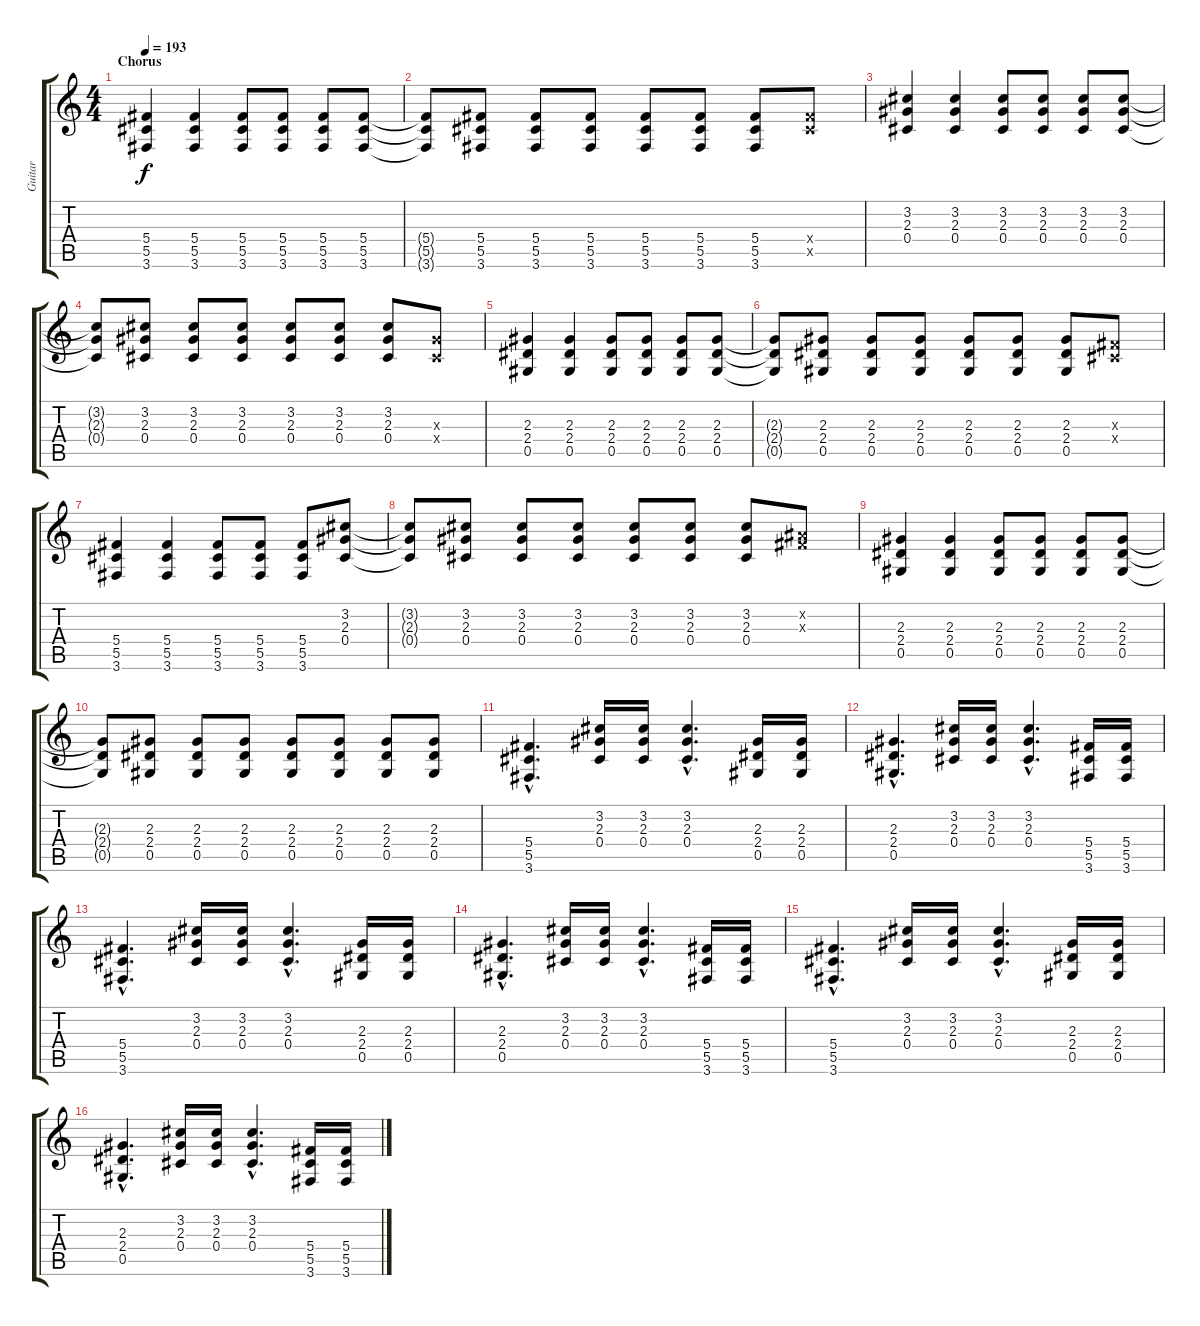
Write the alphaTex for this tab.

\track ("Guitar" "Guitar") {instrument overdrivenguitar}
\staff {score tabs}
\tuning (Eb4 Bb3 Gb3 Db3 Ab2 Eb2) {hide}
\ts (4 4)
\section ("" "Chorus")
\tempo 193
\clef g2
\ks c
(5.4 5.5 3.6).4{dy f} (5.4 5.5 3.6).4 (5.4 5.5 3.6).8 (5.4 5.5 3.6).8 (5.4 5.5 3.6).8 (5.4 5.5 3.6).8 |
(5.4{t} 5.5{t} 3.6{t}).8 (5.4 5.5 3.6).8 (5.4 5.5 3.6).8 (5.4 5.5 3.6).8 (5.4 5.5 3.6).8 (5.4 5.5 3.6).8 (5.4 5.5 3.6).8 (5.4{x} 5.5{x}).8 |
(3.2 2.3 0.4).4 (3.2 2.3 0.4).4 (3.2 2.3 0.4).8 (3.2 2.3 0.4).8 (3.2 2.3 0.4).8 (3.2 2.3 0.4).8 |
(3.2{t} 2.3{t} 0.4{t}).8 (3.2 2.3 0.4).8 (3.2 2.3 0.4).8 (3.2 2.3 0.4).8 (3.2 2.3 0.4).8 (3.2 2.3 0.4).8 (3.2 2.3 0.4).8 (2.3{x} 0.4{x}).8 |
(2.3 2.4 0.5).4 (2.3 2.4 0.5).4 (2.3 2.4 0.5).8 (2.3 2.4 0.5).8 (2.3 2.4 0.5).8 (2.3 2.4 0.5).8 |
(2.3{t} 2.4{t} 0.5{t}).8 (2.3 2.4 0.5).8 (2.3 2.4 0.5).8 (2.3 2.4 0.5).8 (2.3 2.4 0.5).8 (2.3 2.4 0.5).8 (2.3 2.4 0.5).8 (0.3{x} 0.4{x}).8 |
(5.4 5.5 3.6).4 (5.4 5.5 3.6).4 (5.4 5.5 3.6).8 (5.4 5.5 3.6).8 (5.4 5.5 3.6).8 (3.2 2.3 0.4).8 |
(3.2{t} 2.3{t} 0.4{t}).8 (3.2 2.3 0.4).8 (3.2 2.3 0.4).8 (3.2 2.3 0.4).8 (3.2 2.3 0.4).8 (3.2 2.3 0.4).8 (3.2 2.3 0.4).8 (0.2{x} 0.3{x}).8 |
(2.3 2.4 0.5).4 (2.3 2.4 0.5).4 (2.3 2.4 0.5).8 (2.3 2.4 0.5).8 (2.3 2.4 0.5).8 (2.3 2.4 0.5).8 |
(2.3{t} 2.4{t} 0.5{t}).8 (2.3 2.4 0.5).8 (2.3 2.4 0.5).8 (2.3 2.4 0.5).8 (2.3 2.4 0.5).8 (2.3 2.4 0.5).8 (2.3 2.4 0.5).8 (2.3 2.4 0.5).8 |
(5.4{hac} 5.5{hac} 3.6{hac}).4{d} (3.2 2.3 0.4).16 (3.2 2.3 0.4).16 (3.2{hac} 2.3{hac} 0.4{hac}).4{d} (2.3 2.4 0.5).16 (2.3 2.4 0.5).16 |
(2.3{hac} 2.4{hac} 0.5{hac}).4{d} (3.2 2.3 0.4).16 (3.2 2.3 0.4).16 (3.2{hac} 2.3{hac} 0.4{hac}).4{d} (5.4 5.5 3.6).16 (5.4 5.5 3.6).16 |
(5.4{hac} 5.5{hac} 3.6{hac}).4{d} (3.2 2.3 0.4).16 (3.2 2.3 0.4).16 (3.2{hac} 2.3{hac} 0.4{hac}).4{d} (2.3 2.4 0.5).16 (2.3 2.4 0.5).16 |
(2.3{hac} 2.4{hac} 0.5{hac}).4{d} (3.2 2.3 0.4).16 (3.2 2.3 0.4).16 (3.2{hac} 2.3{hac} 0.4{hac}).4{d} (5.4 5.5 3.6).16 (5.4 5.5 3.6).16 |
(5.4{hac} 5.5{hac} 3.6{hac}).4{d} (3.2 2.3 0.4).16 (3.2 2.3 0.4).16 (3.2{hac} 2.3{hac} 0.4{hac}).4{d} (2.3 2.4 0.5).16 (2.3 2.4 0.5).16 |
(2.3{hac} 2.4{hac} 0.5{hac}).4{d} (3.2 2.3 0.4).16 (3.2 2.3 0.4).16 (3.2{hac} 2.3{hac} 0.4{hac}).4{d} (5.4 5.5 3.6).16 (5.4 5.5 3.6).16
